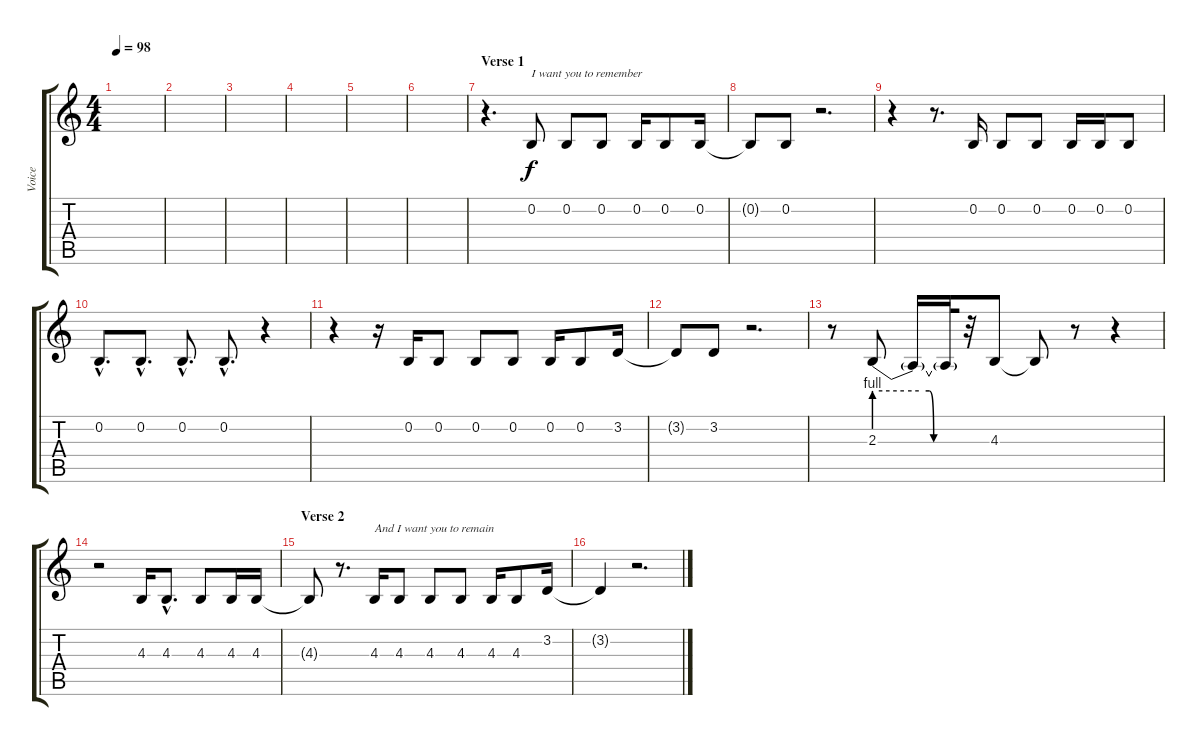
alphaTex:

\track ("Voice" "Voice") {instrument altosax}
\staff {score tabs}
\tuning (E4 B3 G3 D3 A2 E2) {hide}
\ts (4 4)
\tempo 98
\clef g2
\ks c
|
|
|
|
|
|
\section ("" "Verse 1")
r.4{d} 0.2.8{txt "I want you to remember"} 0.2.8 0.2.8 0.2.16 0.2.8 0.2.16 |
0.2{t}.8 0.2.8 r.2{d} |
r.4 r.8{d} 0.2.16 0.2.8 0.2.8 0.2.16 0.2.16 0.2.8 |
0.2{hac}.8{d} 0.2{hac}.8{d} 0.2{hac}.8{d} 0.2{hac}.8{d} r.4 |
r.4 r.16 0.2.16 0.2.8 0.2.8 0.2.8 0.2.16 0.2.8 3.2.16 |
3.2{t}.8 3.2.8 r.2{d} |
r.8 2.3{be (custom 0 4 20 4 30 4 37 4 40 0 52 0 60 0)}.8 2.3{t}.16 2.3{t}.32 r.32 4.3.8 4.3{t}.8 r.8 r.4 |
r.2 4.3.16 4.3{hac}.8{d} 4.3.8 4.3.16 4.3.16 |
\section ("" "Verse 2")
4.3{t}.8 r.8{d} 4.3.16{txt "And I want you to remain"} 4.3.8 4.3.8 4.3.8 4.3.16 4.3.8 3.2.16 |
3.2{t}.4 r.2{d}
